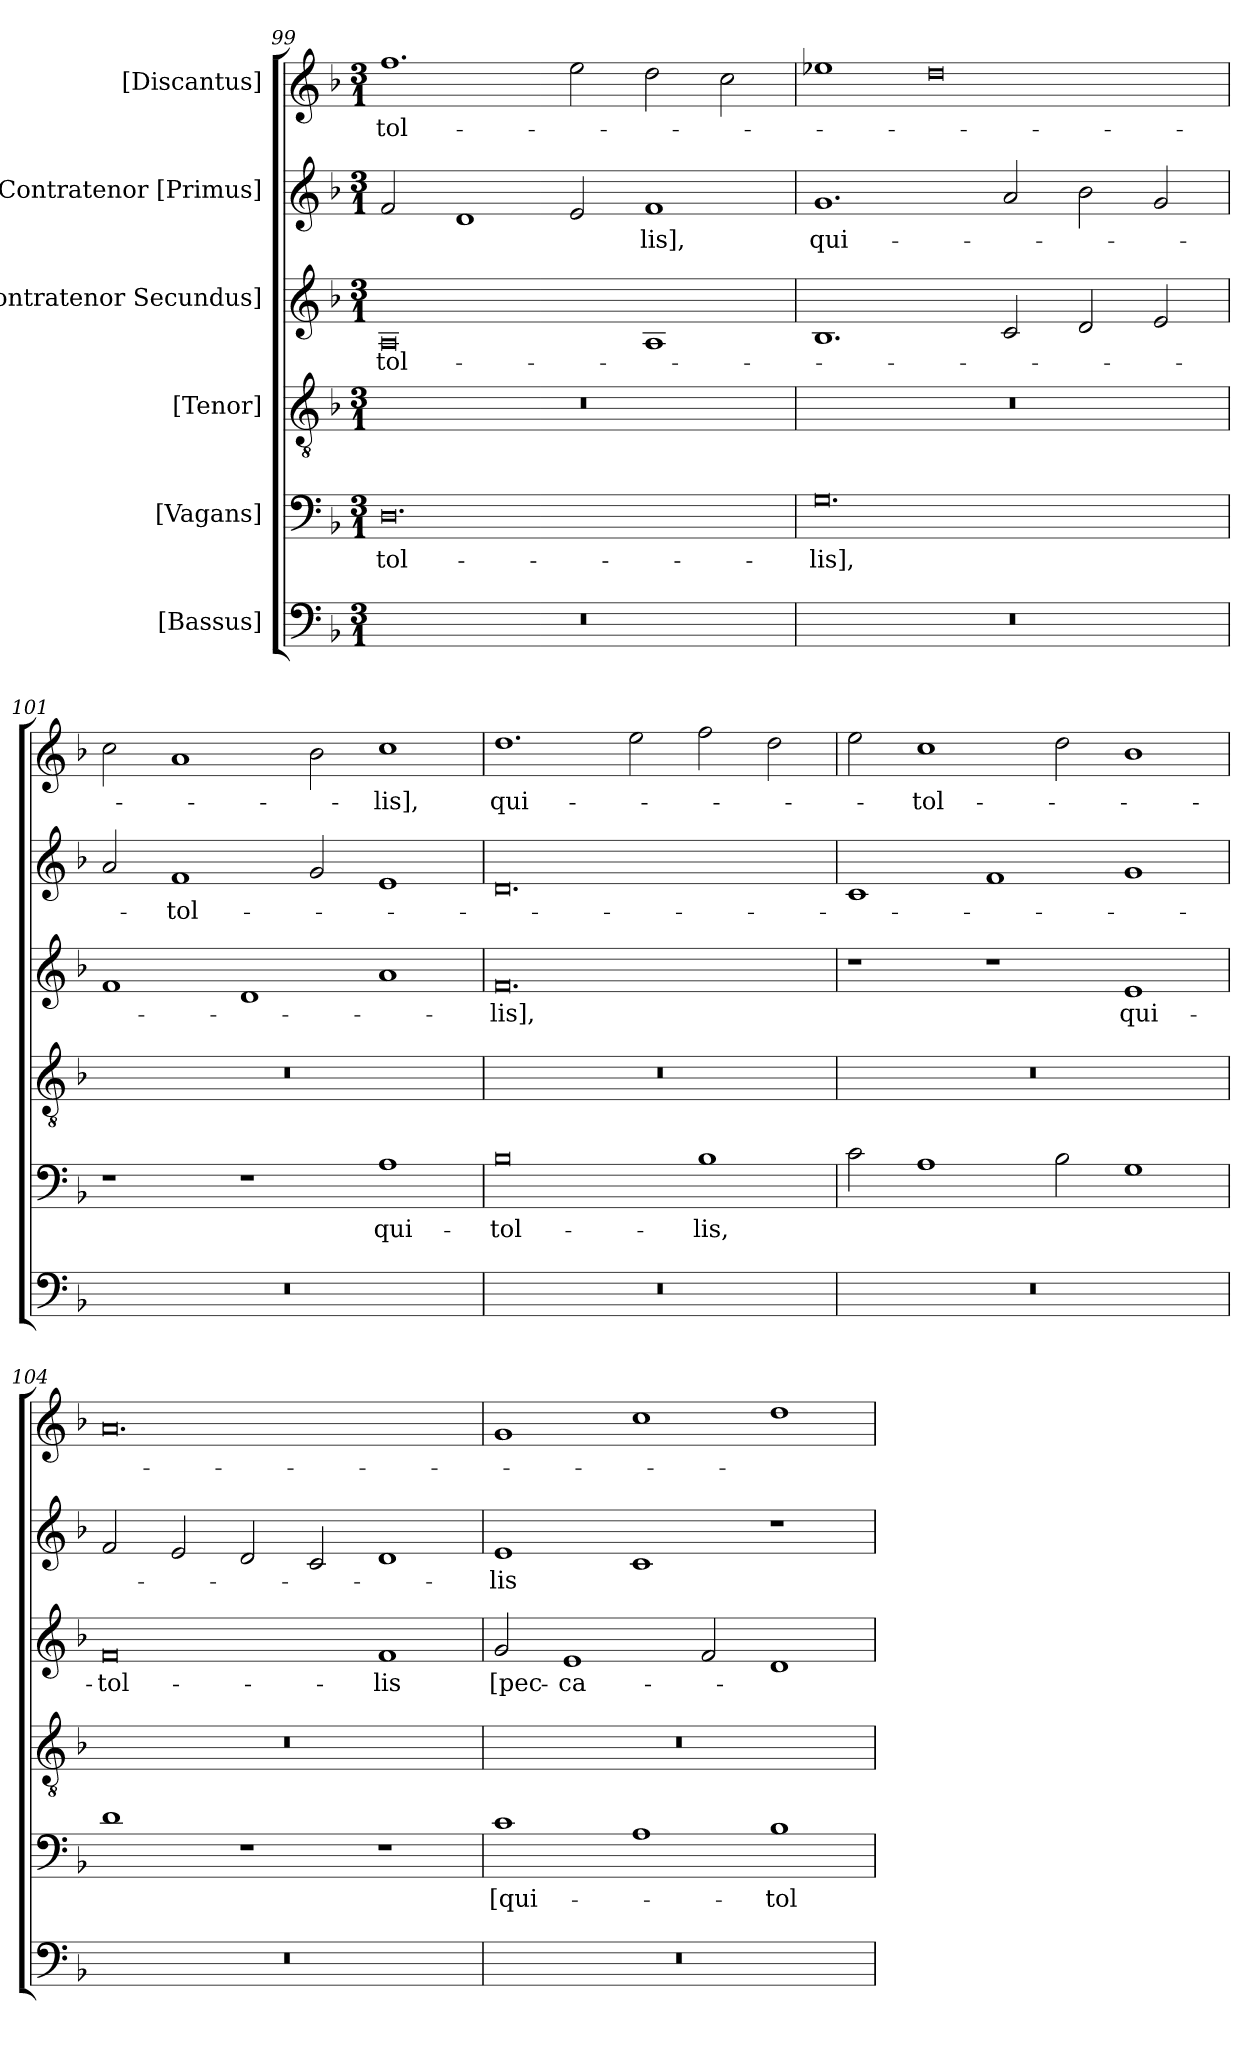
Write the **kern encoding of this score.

**kern	**kern	**text	**kern	**kern	**text	**kern	**text	**kern	**text
*part6	*part5	*part5	*part4	*part3	*part3	*part2	*part2	*part1	*part1
*staff6	*staff5	*staff5	*staff4	*staff3	*staff3	*staff2	*staff2	*staff1	*staff1
*I"[Bassus]	*I"[Vagans]	*	*I"[Tenor]	*I"[Contratenor Secundus]	*	*I"Contratenor [Primus]	*	*I"[Discantus]	*
*clefF4	*clefF4	*	*clefGv2	*clefG2	*	*clefG2	*	*clefG2	*
*k[b-]	*k[b-]	*	*k[b-]	*k[b-]	*	*k[b-]	*	*k[b-]	*
*M3/1	*M3/1	*	*M3/1	*M3/1	*	*M3/1	*	*M3/1	*
=99	=99	=99	=99	=99	=99	=99	=99	=99	=99
0.r	0.D\	tol-	0.r	0A/	tol-	2f/	.	1.ff\	tol-
.	.	.	.	.	.	1d/	.	.	.
.	.	.	.	.	.	2e/	.	2ee\	.
.	.	.	.	1A/	.	1f/	-lis],	2dd\	.
.	.	.	.	.	.	.	.	2cc\	.
=100	=100	=100	=100	=100	=100	=100	=100	=100	=100
0.r	0.G\	-lis],	0.r	1.B-/	.	1.g/	qui-	1ee-X\	.
.	.	.	.	.	.	.	.	0dd\	.
.	.	.	.	2c/	.	2a/	.	.	.
.	.	.	.	2d/	.	2b-\	.	.	.
.	.	.	.	2e/	.	2g/	.	.	.
=101	=101	=101	=101	=101	=101	=101	=101	=101	=101
0.r	1r	.	0.r	1f/	.	2a/	.	2cc\	.
.	.	.	.	.	.	1f/	tol-	1a/	.
.	1r	.	.	1d/	.	.	.	.	.
.	.	.	.	.	.	2g/	.	2b-\	.
.	1A\	qui-	.	1a/	.	1e/	.	1cc\	-lis],
=102	=102	=102	=102	=102	=102	=102	=102	=102	=102
0.r	0B-\	tol-	0.r	0.f/	-lis],	0.d/	.	1.dd\	qui-
.	.	.	.	.	.	.	.	2ee\	.
.	1B-\	-lis,	.	.	.	.	.	2ff\	.
.	.	.	.	.	.	.	.	2dd\	.
=103	=103	=103	=103	=103	=103	=103	=103	=103	=103
0.r	2c\	.	0.r	1r	.	1c/	.	2ee\	.
.	1A\	.	.	.	.	.	.	1cc\	tol-
.	.	.	.	1r	.	1f/	.	.	.
.	2B-\	.	.	.	.	.	.	2dd\	.
.	1G\	.	.	1e/	qui-	1g/	.	1b-\	.
=104	=104	=104	=104	=104	=104	=104	=104	=104	=104
0.r	1d\	.	0.r	0f/	tol-	2f/	.	0.a/	.
.	.	.	.	.	.	2e/	.	.	.
.	1r	.	.	.	.	2d/	.	.	.
.	.	.	.	.	.	2c/	.	.	.
.	1r	.	.	1f/	-lis	1d/	.	.	.
=105	=105	=105	=105	=105	=105	=105	=105	=105	=105
0.r	1c\	[qui-	0.r	2g/	[pec-	1e/	-lis	1g/	.
.	.	.	.	1e/	-ca-	.	.	.	.
.	1A\	.	.	.	.	1c/	.	1cc\	.
.	.	.	.	2f/	.	.	.	.	.
.	1B-\	-tol-	.	1d/	.	1r	.	1dd\	.
=	=	=	=	=	=	=	=	=	=
*-	*-	*-	*-	*-	*-	*-	*-	*-	*-
